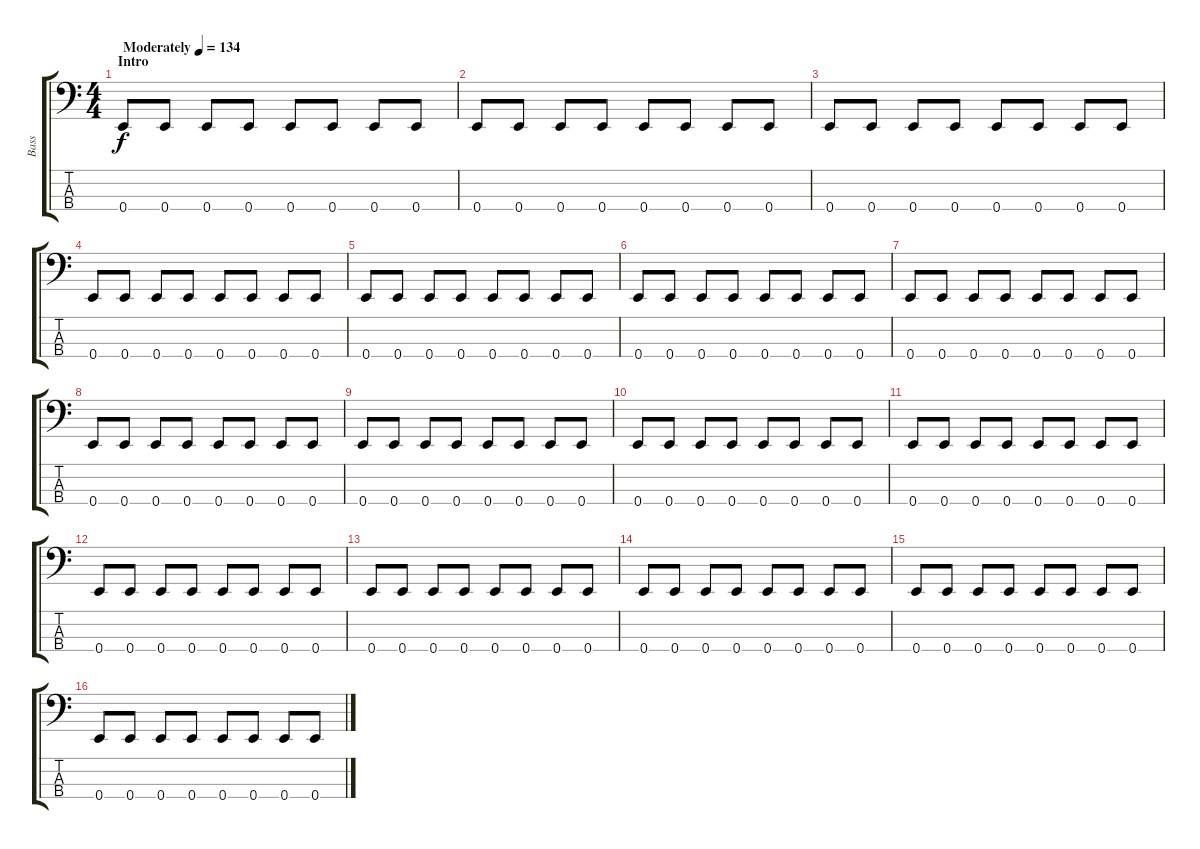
\track ("Bass" "Bass") {instrument electricbassfinger}
\staff {score tabs}
\tuning (G2 D2 A1 E1) {hide}
\ts (4 4)
\section ("" "Intro")
\tempo (134 "Moderately")
\clef f4
\ks c
0.4.8{dy f instrument electricbassfinger} 0.4.8 0.4.8 0.4.8 0.4.8 0.4.8 0.4.8 0.4.8 |
0.4.8 0.4.8 0.4.8 0.4.8 0.4.8 0.4.8 0.4.8 0.4.8 |
0.4.8 0.4.8 0.4.8 0.4.8 0.4.8 0.4.8 0.4.8 0.4.8 |
0.4.8 0.4.8 0.4.8 0.4.8 0.4.8 0.4.8 0.4.8 0.4.8 |
0.4.8 0.4.8 0.4.8 0.4.8 0.4.8 0.4.8 0.4.8 0.4.8 |
0.4.8 0.4.8 0.4.8 0.4.8 0.4.8 0.4.8 0.4.8 0.4.8 |
0.4.8 0.4.8 0.4.8 0.4.8 0.4.8 0.4.8 0.4.8 0.4.8 |
0.4.8 0.4.8 0.4.8 0.4.8 0.4.8 0.4.8 0.4.8 0.4.8 |
0.4.8 0.4.8 0.4.8 0.4.8 0.4.8 0.4.8 0.4.8 0.4.8 |
0.4.8 0.4.8 0.4.8 0.4.8 0.4.8 0.4.8 0.4.8 0.4.8 |
0.4.8 0.4.8 0.4.8 0.4.8 0.4.8 0.4.8 0.4.8 0.4.8 |
0.4.8 0.4.8 0.4.8 0.4.8 0.4.8 0.4.8 0.4.8 0.4.8 |
0.4.8 0.4.8 0.4.8 0.4.8 0.4.8 0.4.8 0.4.8 0.4.8 |
0.4.8 0.4.8 0.4.8 0.4.8 0.4.8 0.4.8 0.4.8 0.4.8 |
0.4.8 0.4.8 0.4.8 0.4.8 0.4.8 0.4.8 0.4.8 0.4.8 |
0.4.8 0.4.8 0.4.8 0.4.8 0.4.8 0.4.8 0.4.8 0.4.8
